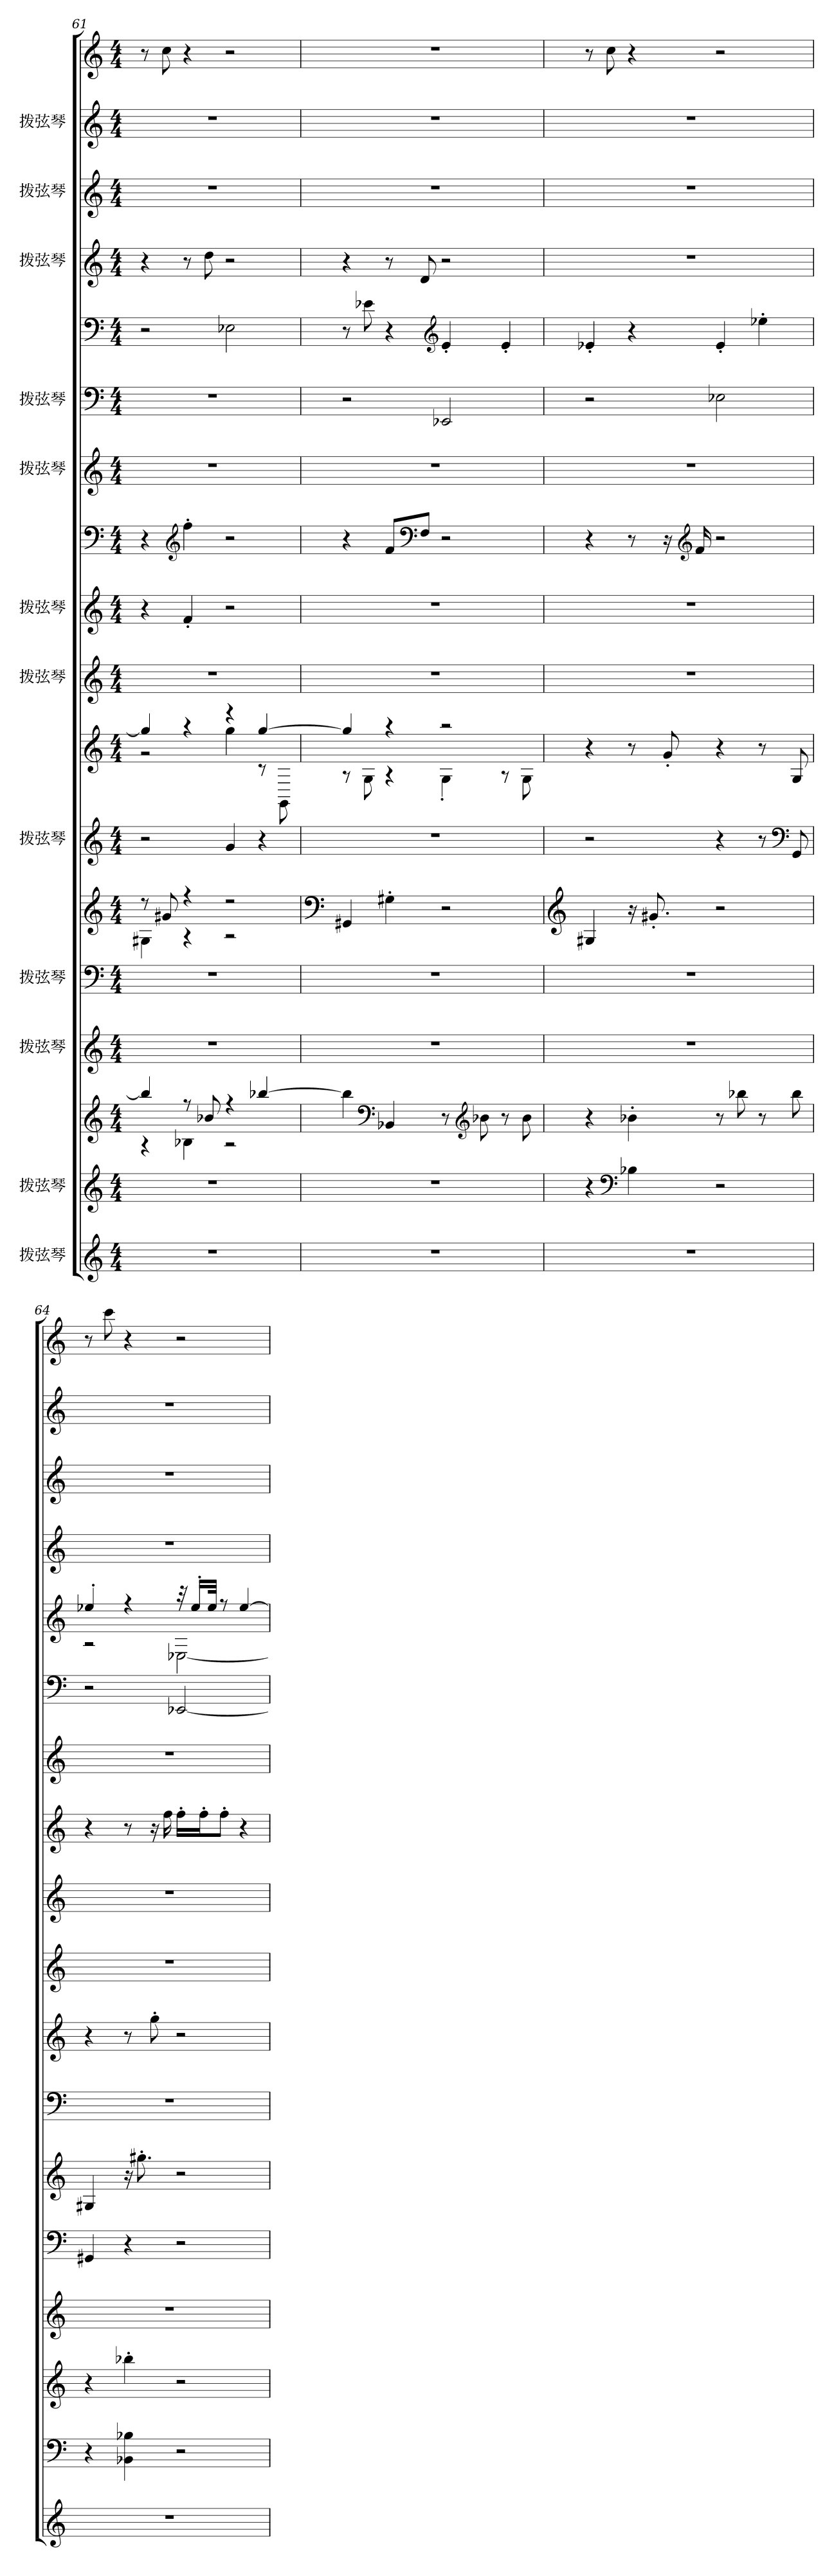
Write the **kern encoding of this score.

**kern	**kern	**kern	**kern	**kern	**kern	**kern	**kern	**kern	**kern	**kern	**kern	**kern	**kern	**kern	**kern	**kern	**kern
*part12	*part11	*part11	*part10	*part9	*part9	*part8	*part8	*part7	*part6	*part6	*part5	*part4	*part4	*part3	*part2	*part1	*part1
*staff18	*staff17	*staff16	*staff15	*staff14	*staff13	*staff12	*staff11	*staff10	*staff9	*staff8	*staff7	*staff6	*staff5	*staff4	*staff3	*staff2	*staff1
*I"拨弦琴	*I"拨弦琴	*	*I"拨弦琴	*I"拨弦琴	*	*I"拨弦琴	*	*I"拨弦琴	*I"拨弦琴	*	*I"拨弦琴	*I"拨弦琴	*	*I"拨弦琴	*I"拨弦琴	*I"拨弦琴	*
*clefG2	*clefG2	*clefG2	*clefG2	*clefF4	*clefG2	*clefG2	*clefG2	*clefG2	*clefG2	*clefF4	*clefG2	*clefF4	*clefF4	*clefG2	*clefG2	*clefG2	*clefG2
*k[]	*k[]	*k[]	*k[]	*k[]	*k[]	*k[]	*k[]	*k[]	*k[]	*k[]	*k[]	*k[]	*k[]	*k[]	*k[]	*k[]	*k[]
*M4/4	*M4/4	*M4/4	*M4/4	*M4/4	*M4/4	*M4/4	*M4/4	*M4/4	*M4/4	*M4/4	*M4/4	*M4/4	*M4/4	*M4/4	*M4/4	*M4/4	*M4/4
=61	=61	=61	=61	=61	=61	=61	=61	=61	=61	=61	=61	=61	=61	=61	=61	=61	=61
*	*	*^	*	*	*^	*	*^	*	*	*	*	*	*	*	*	*	*
1r	1r	4bb-/]	4r	1r	1r	8r	4G#X\	2r	4gg/]	2r	1r	4r	4r	1r	1r	2r	4r	1r	1r	8r
.	.	.	.	.	.	8g#X/	.	.	.	.	.	.	.	.	.	.	.	.	.	8cc\
*	*	*	*	*	*	*	*	*	*	*	*	*	*clefG2	*	*	*	*	*	*	*
.	.	8r	4B-X\	.	.	4r	4r	.	4r	.	.	4f'/	4ff'\	.	.	.	8r	.	.	4r
.	.	8b-X/	.	.	.	.	.	.	.	.	.	.	.	.	.	.	8dd\	.	.	.
.	.	4r	2r	.	.	2r	2r	4g/	4r	4gg\	.	2r	2r	.	.	2E-X\	2r	.	.	2r
.	.	[4bb-X/	.	.	.	.	.	4r	[4gg/	8r	.	.	.	.	.	.	.	.	.	.
.	.	.	.	.	.	.	.	.	.	8GG\	.	.	.	.	.	.	.	.	.	.
*	*	*v	*v	*	*	*v	*v	*	*	*	*	*	*	*	*	*	*	*	*	*
!!LO:PB:g=z
=62	=62	=62	=62	=62	=62	=62	=62	=62	=62	=62	=62	=62	=62	=62	=62	=62	=62	=62
*	*	*	*	*	*clefF4	*	*	*	*	*	*	*	*	*	*	*	*	*
1r	1r	4bb-\]	1r	1r	4GG#X/	1r	4gg/]	8r	1r	1r	4r	1r	2r	8r	4r	1r	1r	1r
.	.	.	.	.	.	.	.	8G\	.	.	.	.	.	8e-X\	.	.	.	.
*	*	*clefF4	*	*	*	*	*	*	*	*	*	*	*	*	*	*	*	*
.	.	4BB-X/	.	.	4G#X'\	.	4r	4r	.	.	8f/L	.	.	4r	8r	.	.	.
*	*	*	*	*	*	*	*	*	*	*	*clefF4	*	*	*	*	*	*	*
.	.	.	.	.	.	.	.	.	.	.	8F/J	.	.	.	8d/	.	.	.
*	*	*	*	*	*	*	*	*	*	*	*	*	*	*clefG2	*	*	*	*
.	.	8r	.	.	2r	.	2r	4G'\	.	.	2r	.	2EE-X/	4e-'/	2r	.	.	.
*	*	*clefG2	*	*	*	*	*	*	*	*	*	*	*	*	*	*	*	*
.	.	8b-X\	.	.	.	.	.	.	.	.	.	.	.	.	.	.	.	.
.	.	8r	.	.	.	.	.	8r	.	.	.	.	.	4e-'/	.	.	.	.
.	.	8b-\	.	.	.	.	.	8G\	.	.	.	.	.	.	.	.	.	.
*	*	*	*	*	*	*	*v	*v	*	*	*	*	*	*	*	*	*	*
=63	=63	=63	=63	=63	=63	=63	=63	=63	=63	=63	=63	=63	=63	=63	=63	=63	=63
*	*	*	*	*	*clefG2	*	*	*	*	*	*	*	*	*	*	*	*
1r	4r	4r	1r	1r	4G#X/	2r	4r	1r	1r	4r	1r	2r	4e-X'/	1r	1r	1r	8r
.	.	.	.	.	.	.	.	.	.	.	.	.	.	.	.	.	8cc\
*	*clefF4	*	*	*	*	*	*	*	*	*	*	*	*	*	*	*	*
.	4B-X\	4b-X'\	.	.	16r	.	8r	.	.	8r	.	.	4r	.	.	.	4r
.	.	.	.	.	8.g#X'/	.	.	.	.	.	.	.	.	.	.	.	.
.	.	.	.	.	.	.	8g'/	.	.	16r	.	.	.	.	.	.	.
*	*	*	*	*	*	*	*	*	*	*clefG2	*	*	*	*	*	*	*
.	.	.	.	.	.	.	.	.	.	16f/	.	.	.	.	.	.	.
.	2r	8r	.	.	2r	4r	4r	.	.	2r	.	2E-X\	4e-'/	.	.	.	2r
.	.	8bb-X\	.	.	.	.	.	.	.	.	.	.	.	.	.	.	.
.	.	8r	.	.	.	8r	8r	.	.	.	.	.	4ee-X'\	.	.	.	.
*	*	*	*	*	*	*clefF4	*	*	*	*	*	*	*	*	*	*	*
.	.	8bb-\	.	.	.	8GG/	8G/	.	.	.	.	.	.	.	.	.	.
!!LO:PB:g=z
=64	=64	=64	=64	=64	=64	=64	=64	=64	=64	=64	=64	=64	=64	=64	=64	=64	=64
*	*	*	*	*	*	*	*	*	*	*	*	*	*^	*	*	*	*
1r	4r	4r	1r	4GG#X/	4G#X/	1r	4r	1r	1r	4r	1r	2r	4ee-X'/	2r	1r	1r	1r	8r
.	.	.	.	.	.	.	.	.	.	.	.	.	.	.	.	.	.	8ccc\
.	4BB-X\ 4B-X\	4bb-X'\	.	4r	16r	.	8r	.	.	8r	.	.	4r	.	.	.	.	4r
.	.	.	.	.	8.gg#X'\	.	.	.	.	.	.	.	.	.	.	.	.	.
.	.	.	.	.	.	.	8gg'\	.	.	16r	.	.	.	.	.	.	.	.
.	.	.	.	.	.	.	.	.	.	16ff\	.	.	.	.	.	.	.	.
.	2r	2r	.	2r	2r	.	2r	.	.	16ff'\LL	.	[2EE-X/	32r	[2E-X\	.	.	.	2r
.	.	.	.	.	.	.	.	.	.	.	.	.	16ee-'/LL	.	.	.	.	.
.	.	.	.	.	.	.	.	.	.	16ff'\J	.	.	.	.	.	.	.	.
.	.	.	.	.	.	.	.	.	.	.	.	.	32ee-/JJk	.	.	.	.	.
.	.	.	.	.	.	.	.	.	.	8ff'\J	.	.	8r	.	.	.	.	.
.	.	.	.	.	.	.	.	.	.	4r	.	.	[4ee-/	.	.	.	.	.
*	*	*	*	*	*	*	*	*	*	*	*	*	*v	*v	*	*	*	*
=	=	=	=	=	=	=	=	=	=	=	=	=	=	=	=	=	=
*-	*-	*-	*-	*-	*-	*-	*-	*-	*-	*-	*-	*-	*-	*-	*-	*-	*-
